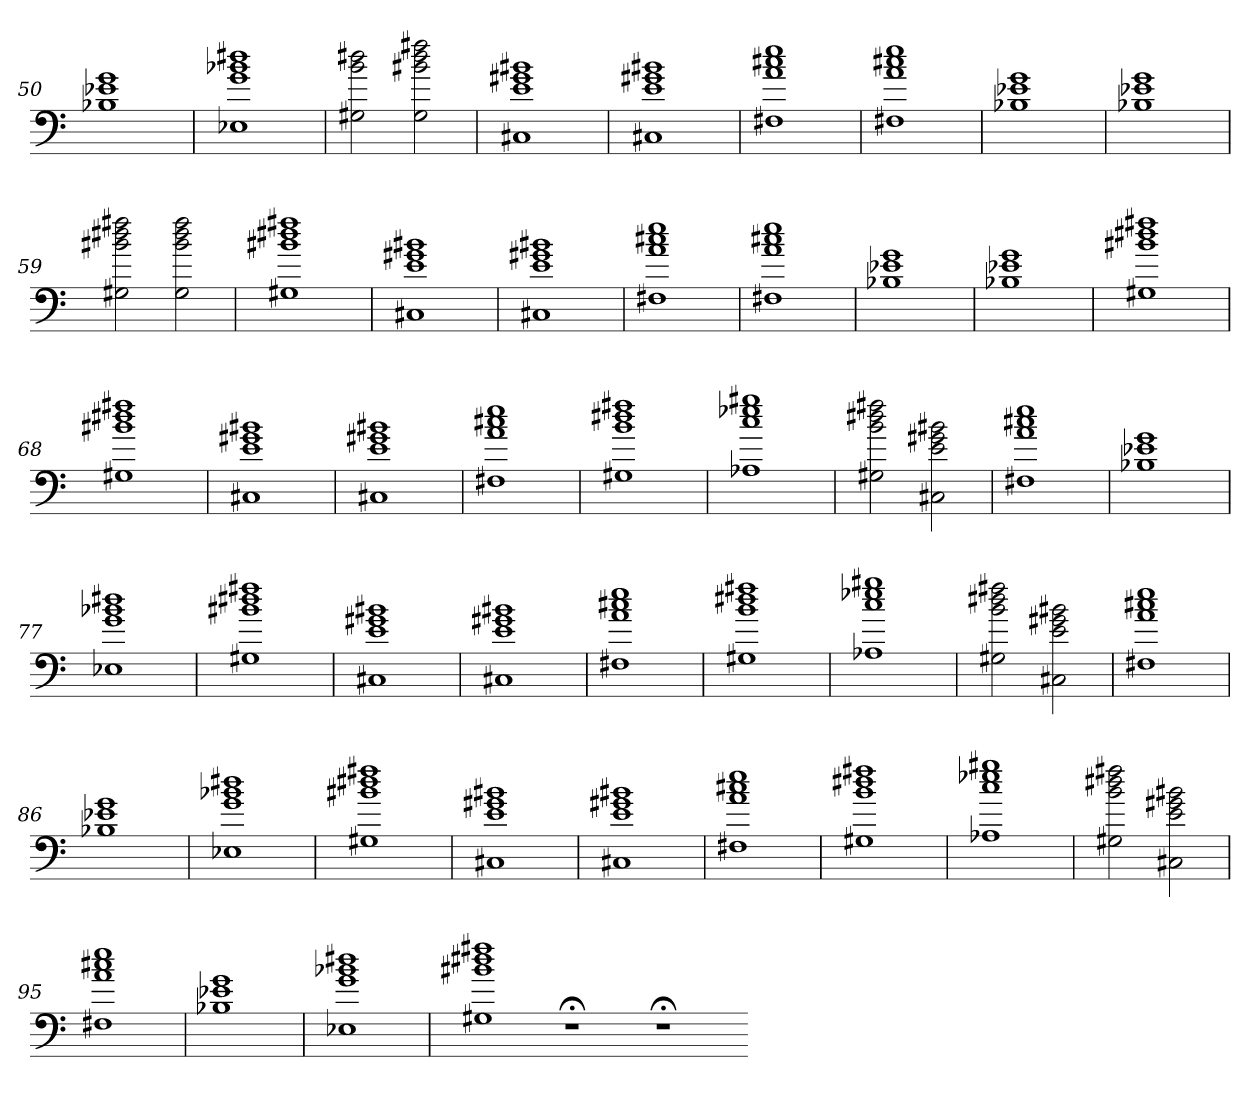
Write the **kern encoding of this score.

**kern
*part1
*staff1
=50
1B-X 1e-X 1g
=51
1E-X 1g 1b-X 1dd#X
=52
2G#X 2b 2dd#X
2G# 2b#X 2dd# 2ff#X
=53
1C#X 1e 1g#X 1b#X
=54
1C#X 1e 1g#X 1b#X
=55
1F#X 1a 1cc#X 1ee
=56
1F#X 1a 1cc#X 1ee
=57
1B-X 1e-X 1g
=58
1B-X 1e-X 1g
=59
2G#X 2b#X 2dd#X 2ff#X
2G# 2b# 2dd# 2ff#
=60
1G#X 1b#X 1dd#X 1ff#X
=61
1C#X 1e 1g#X 1b#X
=62
1C#X 1e 1g#X 1b#X
=63
1F#X 1a 1cc#X 1ee
=64
1F#X 1a 1cc#X 1ee
=65
1B-X 1e-X 1g
=66
1B-X 1e-X 1g
=67
1G#X 1b#X 1dd#X 1ff#X
=68
1G#X 1b#X 1dd#X 1ff#X
=69
1C#X 1e 1g#X 1b#X
=70
1C#X 1e 1g#X 1b#X
=71
1F#X 1a 1cc#X 1ee
=72
1G#X 1b 1dd#X 1ff#X
=73
1A-X 1cc 1ee-X 1gg#X
=74
2G#X 2b 2dd#X 2ff#X
2C#X 2e 2g#X 2b#X
=75
1F#X 1a 1cc#X 1ee
=76
1B-X 1e-X 1g
=77
1E-X 1g 1b-X 1dd#X
=78
1G#X 1b#X 1dd#X 1ff#X
=79
1C#X 1e 1g#X 1b#X
=80
1C#X 1e 1g#X 1b#X
=81
1F#X 1a 1cc#X 1ee
=82
1G#X 1b 1dd#X 1ff#X
=83
1A-X 1cc 1ee-X 1gg#X
=84
2G#X 2b 2dd#X 2ff#X
2C#X 2e 2g#X 2b#X
=85
1F#X 1a 1cc#X 1ee
=86
1B-X 1e-X 1g
=87
1E-X 1g 1b-X 1dd#X
=88
1G#X 1b#X 1dd#X 1ff#X
=89
1C#X 1e 1g#X 1b#X
=90
1C#X 1e 1g#X 1b#X
=91
1F#X 1a 1cc#X 1ee
=92
1G#X 1b 1dd#X 1ff#X
=93
1A-X 1cc 1ee-X 1gg#X
=94
2G#X 2b 2dd#X 2ff#X
2C#X 2e 2g#X 2b#X
=95
1F#X 1a 1cc#X 1ee
=96
1B-X 1e-X 1g
=97
1E-X 1g 1b-X 1dd#X
=98
1G#X 1b#X 1dd#X 1ff#X
1r;<
1r;<
=-
*-
